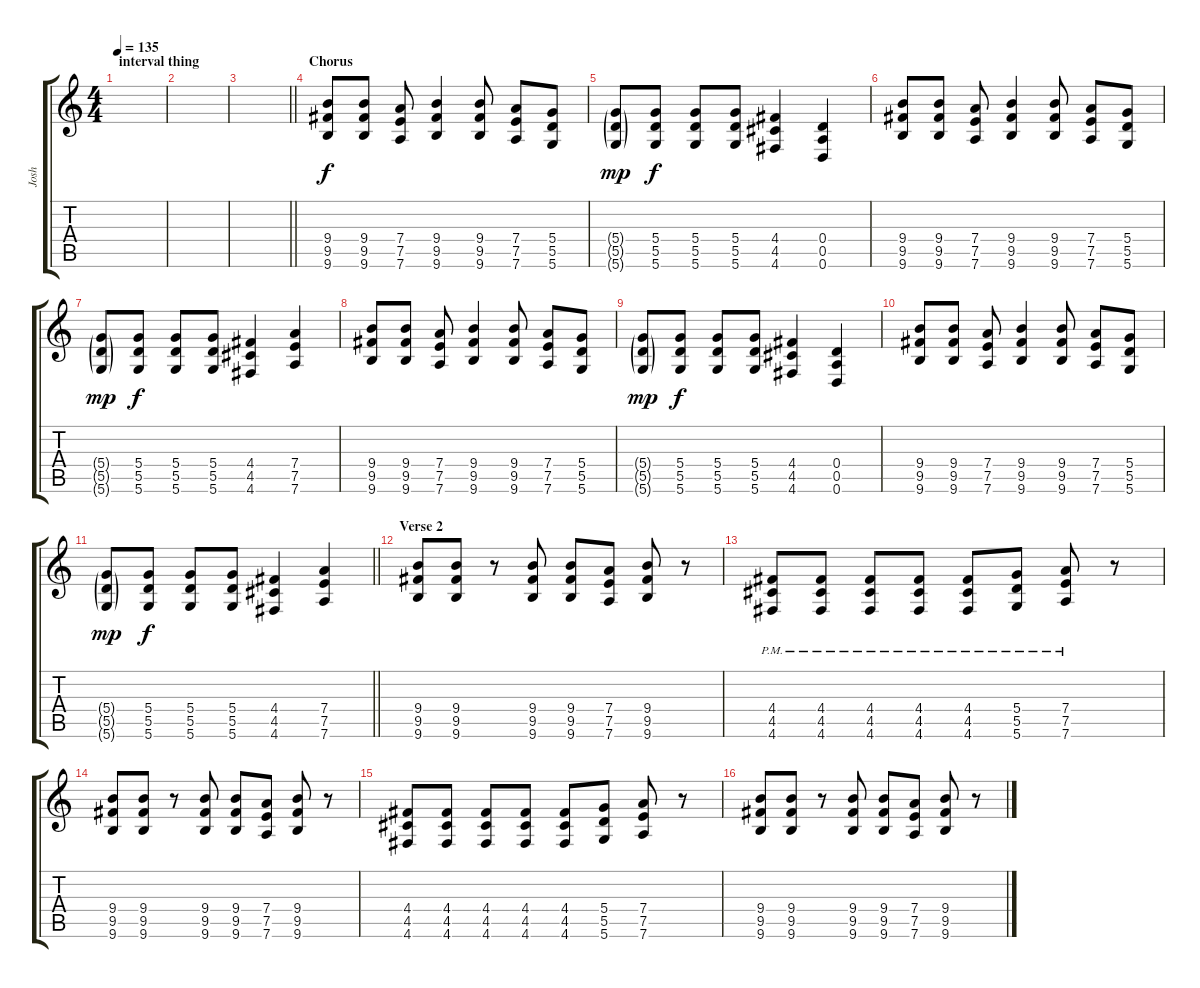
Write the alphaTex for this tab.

\track ("Josh" "Josh") {instrument overdrivenguitar}
\staff {score tabs}
\tuning (E4 B3 G3 D3 A2 D2) {hide}
\ts (4 4)
\section ("" "interval thing")
\tempo 135
\clef g2
\ks c
|
|
\barLineRight lightlight
|
\section ("" "Chorus")
(9.4 9.5 9.6).8 (9.4 9.5 9.6).8 (7.4 7.5 7.6).8 (9.4 9.5 9.6).4 (9.4 9.5 9.6).8 (7.4 7.5 7.6).8 (5.4 5.5 5.6).8 |
(5.4{g} 5.5{g} 5.6{g}).8{dy mp} (5.4 5.5 5.6).8{dy f} (5.4 5.5 5.6).8 (5.4 5.5 5.6).8 (4.4 4.5 4.6).4 (0.4 0.5 0.6).4 |
(9.4 9.5 9.6).8 (9.4 9.5 9.6).8 (7.4 7.5 7.6).8 (9.4 9.5 9.6).4 (9.4 9.5 9.6).8 (7.4 7.5 7.6).8 (5.4 5.5 5.6).8 |
(5.4{g} 5.5{g} 5.6{g}).8{dy mp} (5.4 5.5 5.6).8{dy f} (5.4 5.5 5.6).8 (5.4 5.5 5.6).8 (4.4 4.5 4.6).4 (7.4 7.5 7.6).4 |
(9.4 9.5 9.6).8 (9.4 9.5 9.6).8 (7.4 7.5 7.6).8 (9.4 9.5 9.6).4 (9.4 9.5 9.6).8 (7.4 7.5 7.6).8 (5.4 5.5 5.6).8 |
(5.4{g} 5.5{g} 5.6{g}).8{dy mp} (5.4 5.5 5.6).8{dy f} (5.4 5.5 5.6).8 (5.4 5.5 5.6).8 (4.4 4.5 4.6).4 (0.4 0.5 0.6).4 |
(9.4 9.5 9.6).8 (9.4 9.5 9.6).8 (7.4 7.5 7.6).8 (9.4 9.5 9.6).4 (9.4 9.5 9.6).8 (7.4 7.5 7.6).8 (5.4 5.5 5.6).8 |
\barLineRight lightlight
(5.4{g} 5.5{g} 5.6{g}).8{dy mp} (5.4 5.5 5.6).8{dy f} (5.4 5.5 5.6).8 (5.4 5.5 5.6).8 (4.4 4.5 4.6).4 (7.4 7.5 7.6).4 |
\section ("" "Verse 2")
(9.4 9.5 9.6).8 (9.4 9.5 9.6).8 r.8 (9.4 9.5 9.6).8 (9.4 9.5 9.6).8 (7.4 7.5 7.6).8 (9.4 9.5 9.6).8 r.8 |
(4.4{pm} 4.5{pm} 4.6{pm}).8 (4.4{pm} 4.5{pm} 4.6{pm}).8 (4.4{pm} 4.5{pm} 4.6{pm}).8 (4.4{pm} 4.5{pm} 4.6{pm}).8 (4.4{pm} 4.5{pm} 4.6{pm}).8 (5.4{pm} 5.5{pm} 5.6{pm}).8 (7.4{pm} 7.5{pm} 7.6{pm}).8 r.8 |
(9.4 9.5 9.6).8 (9.4 9.5 9.6).8 r.8 (9.4 9.5 9.6).8 (9.4 9.5 9.6).8 (7.4 7.5 7.6).8 (9.4 9.5 9.6).8 r.8 |
(4.4 4.5 4.6).8 (4.4 4.5 4.6).8 (4.4 4.5 4.6).8 (4.4 4.5 4.6).8 (4.4 4.5 4.6).8 (5.4 5.5 5.6).8 (7.4 7.5 7.6).8 r.8 |
(9.4 9.5 9.6).8 (9.4 9.5 9.6).8 r.8 (9.4 9.5 9.6).8 (9.4 9.5 9.6).8 (7.4 7.5 7.6).8 (9.4 9.5 9.6).8 r.8
